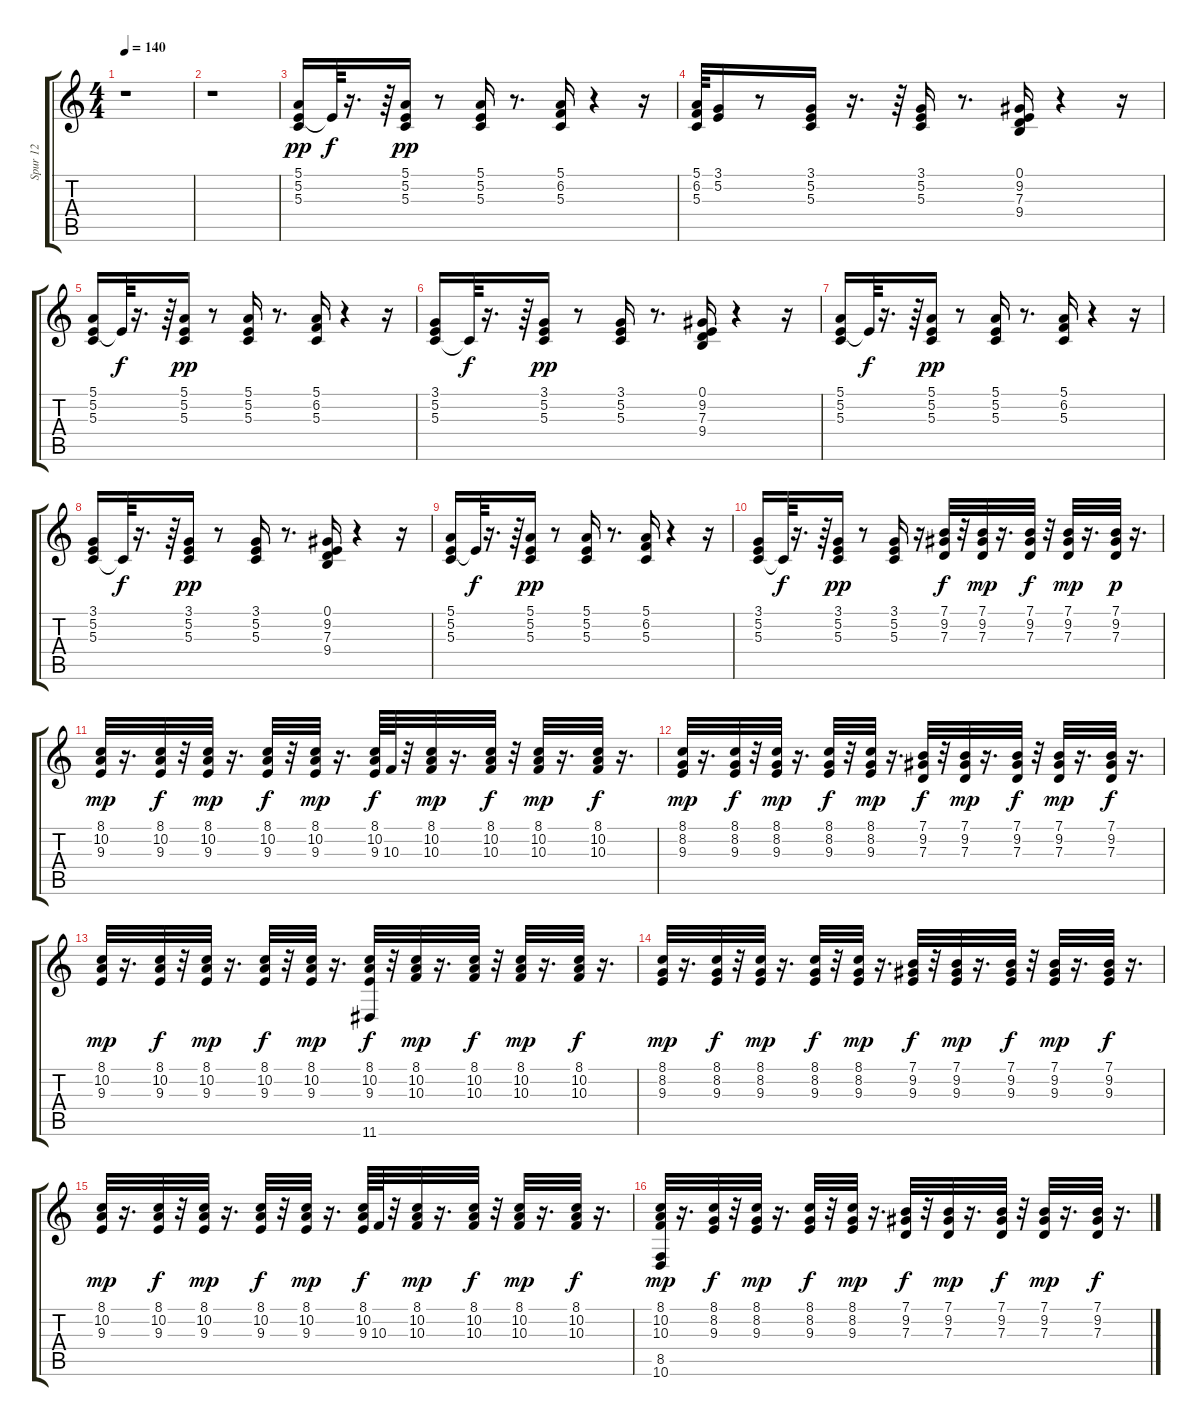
\track ("Spur 12" "Spur 12") {instrument lead1square}
\staff {score tabs}
\tuning (E4 B3 G3 D3 A2 E2) {hide}
\ts (4 4)
\tempo 140
\clef g2
\ks c
r.1{dy pp instrument lead1square} |
r.1 |
(5.1 5.2 5.3).16 5.2{t}.64{dy f} r.16{d} r.64 (5.1 5.2 5.3).16{dy pp} r.8 (5.1 5.2 5.3).16 r.8{d} (5.1 6.2 5.3).16 r.4 r.16 |
(5.1 6.2 5.3).64 (3.1 5.2).16 r.8 (3.1 5.2 5.3).16 r.16{d} r.64 (3.1 5.2 5.3).16 r.8{d} (0.1 9.2 7.3 9.4).16 r.4 r.16 |
(5.1 5.2 5.3).16 5.2{t}.64{dy f} r.16{d} r.64 (5.1 5.2 5.3).16{dy pp} r.8 (5.1 5.2 5.3).16 r.8{d} (5.1 6.2 5.3).16 r.4 r.16 |
(3.1 5.2 5.3).16 5.3{t}.64{dy f} r.16{d} r.64 (3.1 5.2 5.3).16{dy pp} r.8 (3.1 5.2 5.3).16 r.8{d} (0.1 9.2 7.3 9.4).16 r.4 r.16 |
(5.1 5.2 5.3).16 5.2{t}.64{dy f} r.16{d} r.64 (5.1 5.2 5.3).16{dy pp} r.8 (5.1 5.2 5.3).16 r.8{d} (5.1 6.2 5.3).16 r.4 r.16 |
(3.1 5.2 5.3).16 5.3{t}.64{dy f} r.16{d} r.64 (3.1 5.2 5.3).16{dy pp} r.8 (3.1 5.2 5.3).16 r.8{d} (0.1 9.2 7.3 9.4).16 r.4 r.16 |
(5.1 5.2 5.3).16 5.2{t}.64{dy f} r.16{d} r.64 (5.1 5.2 5.3).16{dy pp} r.8 (5.1 5.2 5.3).16 r.8{d} (5.1 6.2 5.3).16 r.4 r.16 |
(3.1 5.2 5.3).16 5.3{t}.64{dy f} r.16{d} r.64 (3.1 5.2 5.3).16{dy pp} r.8 (3.1 5.2 5.3).16 r.16 (7.1 9.2 7.3).32{dy f} r.32 (7.1 9.2 7.3).32{dy mp} r.16{d} (7.1 9.2 7.3).32{dy f} r.32 (7.1 9.2 7.3).32{dy mp} r.16{d} (7.1 9.2 7.3).32{dy p} r.16{d} |
(8.1 10.2 9.3).32{dy mp} r.16{d} (8.1 10.2 9.3).32{dy f} r.32 (8.1 10.2 9.3).32{dy mp} r.16{d} (8.1 10.2 9.3).32{dy f} r.32 (8.1 10.2 9.3).32{dy mp} r.16{d} (8.1 10.2 9.3).64{dy f} 10.3.64 r.32 (8.1 10.2 10.3).32{dy mp} r.16{d} (8.1 10.2 10.3).32{dy f} r.32 (8.1 10.2 10.3).32{dy mp} r.16{d} (8.1 10.2 10.3).32{dy f} r.16{d} |
(8.1 8.2 9.3).32{dy mp} r.16{d} (8.1 8.2 9.3).32{dy f} r.32 (8.1 8.2 9.3).32{dy mp} r.16{d} (8.1 8.2 9.3).32{dy f} r.32 (8.1 8.2 9.3).32{dy mp} r.16{d} (7.1 9.2 7.3).32{dy f} r.32 (7.1 9.2 7.3).32{dy mp} r.16{d} (7.1 9.2 7.3).32{dy f} r.32 (7.1 9.2 7.3).32{dy mp} r.16{d} (7.1 9.2 7.3).32{dy f} r.16{d} |
(8.1 10.2 9.3).32{dy mp} r.16{d} (8.1 10.2 9.3).32{dy f} r.32 (8.1 10.2 9.3).32{dy mp} r.16{d} (8.1 10.2 9.3).32{dy f} r.32 (8.1 10.2 9.3).32{dy mp} r.16{d} (8.1 10.2 9.3 11.6).32{dy f} r.32 (8.1 10.2 10.3).32{dy mp} r.16{d} (8.1 10.2 10.3).32{dy f} r.32 (8.1 10.2 10.3).32{dy mp} r.16{d} (8.1 10.2 10.3).32{dy f} r.16{d} |
(8.1 8.2 9.3).32{dy mp} r.16{d} (8.1 8.2 9.3).32{dy f} r.32 (8.1 8.2 9.3).32{dy mp} r.16{d} (8.1 8.2 9.3).32{dy f} r.32 (8.1 8.2 9.3).32{dy mp} r.16{d} (7.1 9.2 9.3).32{dy f} r.32 (7.1 9.2 9.3).32{dy mp} r.16{d} (7.1 9.2 9.3).32{dy f} r.32 (7.1 9.2 9.3).32{dy mp} r.16{d} (7.1 9.2 9.3).32{dy f} r.16{d} |
(8.1 10.2 9.3).32{dy mp} r.16{d} (8.1 10.2 9.3).32{dy f} r.32 (8.1 10.2 9.3).32{dy mp} r.16{d} (8.1 10.2 9.3).32{dy f} r.32 (8.1 10.2 9.3).32{dy mp} r.16{d} (8.1 10.2 9.3).64{dy f} 10.3.64 r.32 (8.1 10.2 10.3).32{dy mp} r.16{d} (8.1 10.2 10.3).32{dy f} r.32 (8.1 10.2 10.3).32{dy mp} r.16{d} (8.1 10.2 10.3).32{dy f} r.16{d} |
(8.1 10.2 10.3 8.5 10.6).32{dy mp} r.16{d} (8.1 8.2 9.3).32{dy f} r.32 (8.1 8.2 9.3).32{dy mp} r.16{d} (8.1 8.2 9.3).32{dy f} r.32 (8.1 8.2 9.3).32{dy mp} r.16{d} (7.1 9.2 7.3).32{dy f} r.32 (7.1 9.2 7.3).32{dy mp} r.16{d} (7.1 9.2 7.3).32{dy f} r.32 (7.1 9.2 7.3).32{dy mp} r.16{d} (7.1 9.2 7.3).32{dy f} r.16{d}
